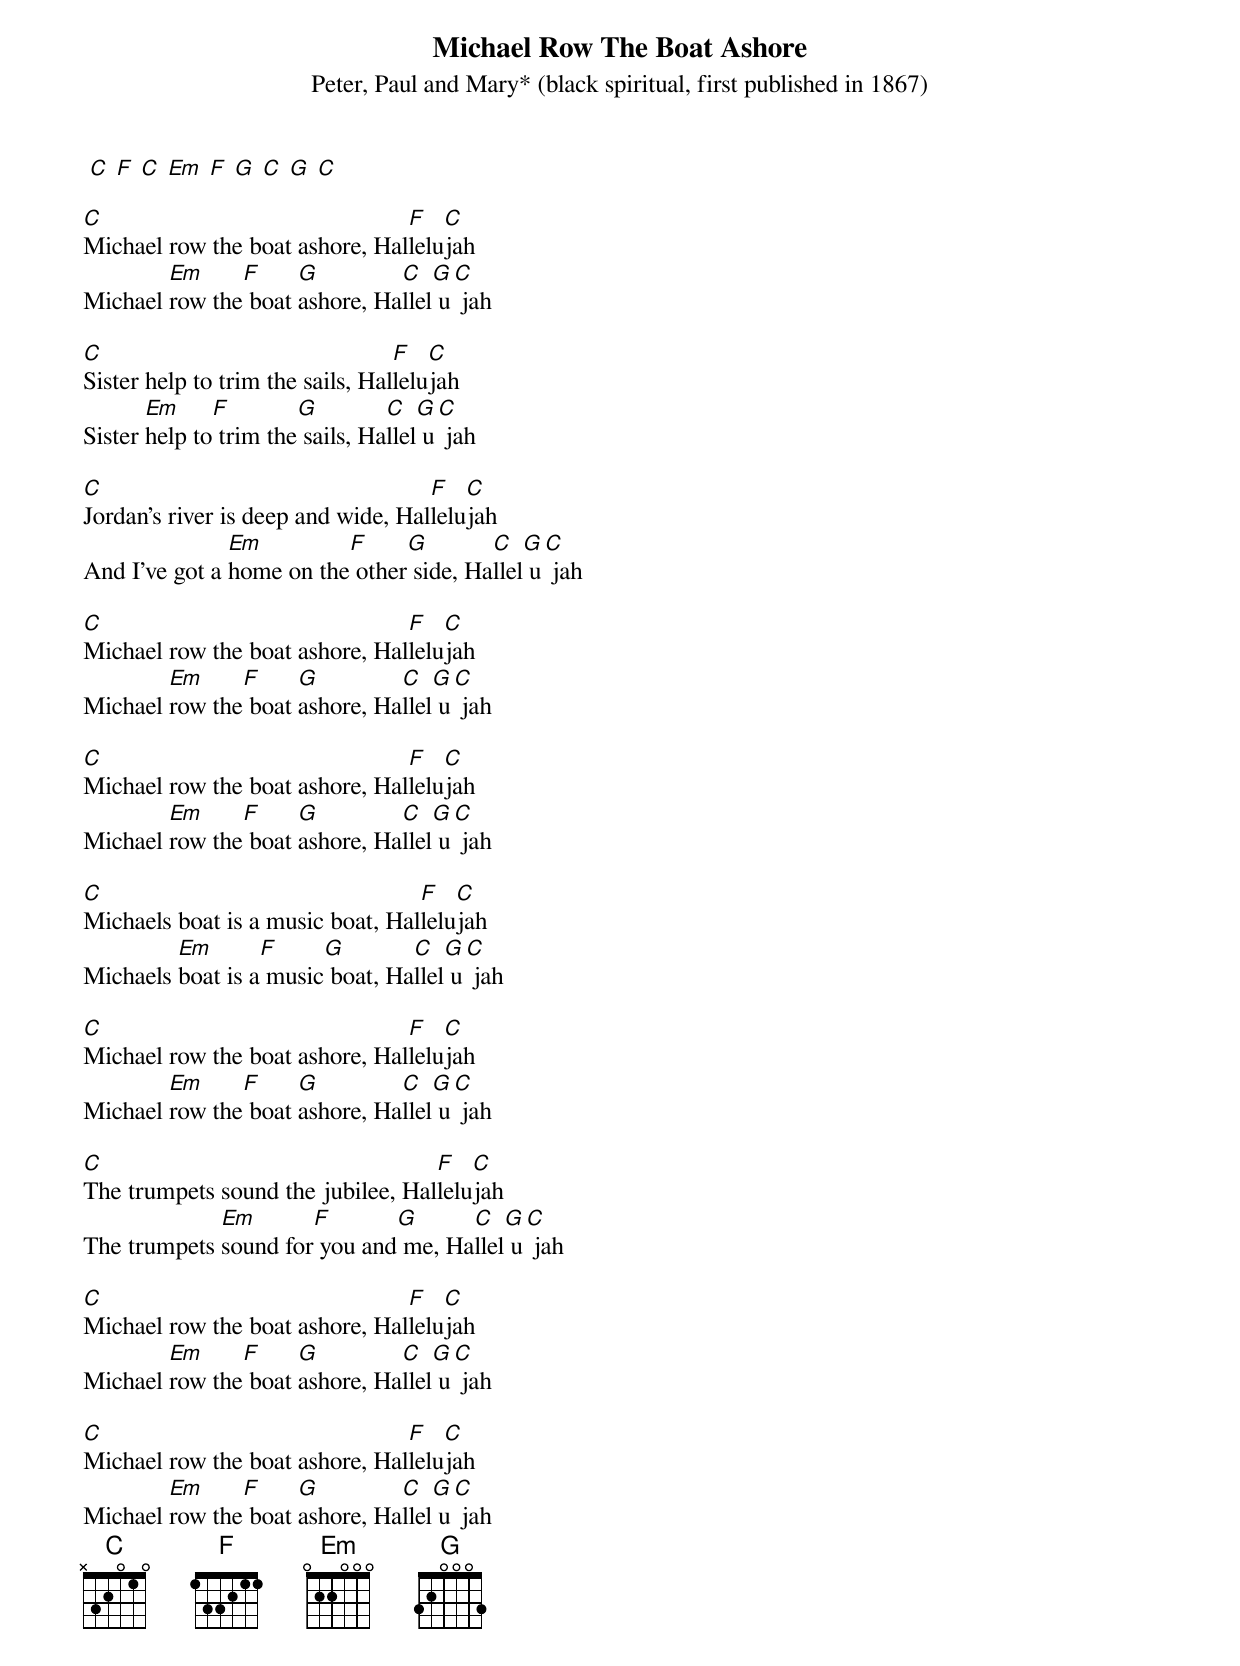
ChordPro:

{title: Michael Row The Boat Ashore}
{subtitle: Peter, Paul and Mary* (black spiritual, first published in 1867)}

 [C] [F] [C] [Em] [F] [G] [C] [G] [C]

[C]Michael row the boat ashore, Hal[F]lelu[C]jah
Michael [Em]row the[F] boat [G]ashore, Ha[C]llel[G] u[C] jah

[C]Sister help to trim the sails, Hal[F]lelu[C]jah
Sister [Em]help to[F] trim the[G] sails, Ha[C]llel[G] u[C] jah

[C]Jordan's river is deep and wide, Hal[F]lelu[C]jah
And I've got a [Em]home on the[F] other[G] side, Ha[C]llel[G] u[C] jah

[C]Michael row the boat ashore, Hal[F]lelu[C]jah
Michael [Em]row the[F] boat [G]ashore, Ha[C]llel[G] u[C] jah

[C]Michael row the boat ashore, Hal[F]lelu[C]jah
Michael [Em]row the[F] boat [G]ashore, Ha[C]llel[G] u[C] jah

[C]Michaels boat is a music boat, Hal[F]lelu[C]jah
Michaels [Em]boat is a[F] music[G] boat, Ha[C]llel[G] u[C] jah

[C]Michael row the boat ashore, Hal[F]lelu[C]jah
Michael [Em]row the[F] boat [G]ashore, Ha[C]llel[G] u[C] jah

[C]The trumpets sound the jubilee, Hal[F]lelu[C]jah
The trumpets [Em]sound for[F] you and[G] me, Ha[C]llel[G] u[C] jah

[C]Michael row the boat ashore, Hal[F]lelu[C]jah
Michael [Em]row the[F] boat [G]ashore, Ha[C]llel[G] u[C] jah

[C]Michael row the boat ashore, Hal[F]lelu[C]jah
Michael [Em]row the[F] boat [G]ashore, Ha[C]llel[G] u[C] jah
